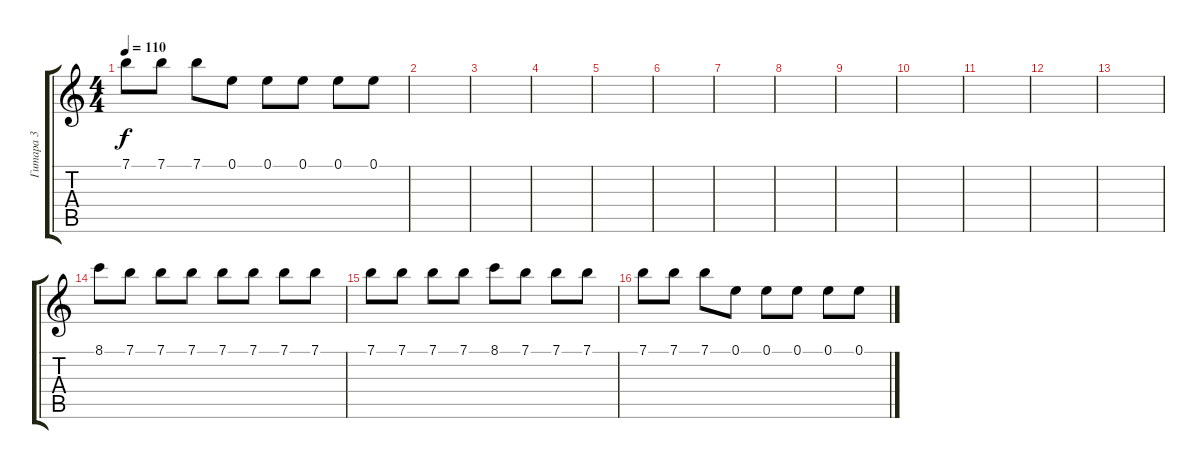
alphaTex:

\track ("Гитара 3" "Гитара 3") {instrument electricguitarmuted}
\staff {score tabs}
\tuning (E4 B3 G3 D3 A2 E2) {hide}
\ts (4 4)
\tempo 110
\clef g2
\ks c
7.1.8{dy f} 7.1.8 7.1.8 0.1.8 0.1.8 0.1.8 0.1.8 0.1.8 |
|
|
|
|
|
|
|
|
|
|
|
|
8.1.8 7.1.8 7.1.8 7.1.8 7.1.8 7.1.8 7.1.8 7.1.8 |
7.1.8 7.1.8 7.1.8 7.1.8 8.1.8 7.1.8 7.1.8 7.1.8 |
7.1.8 7.1.8 7.1.8 0.1.8 0.1.8 0.1.8 0.1.8 0.1.8
